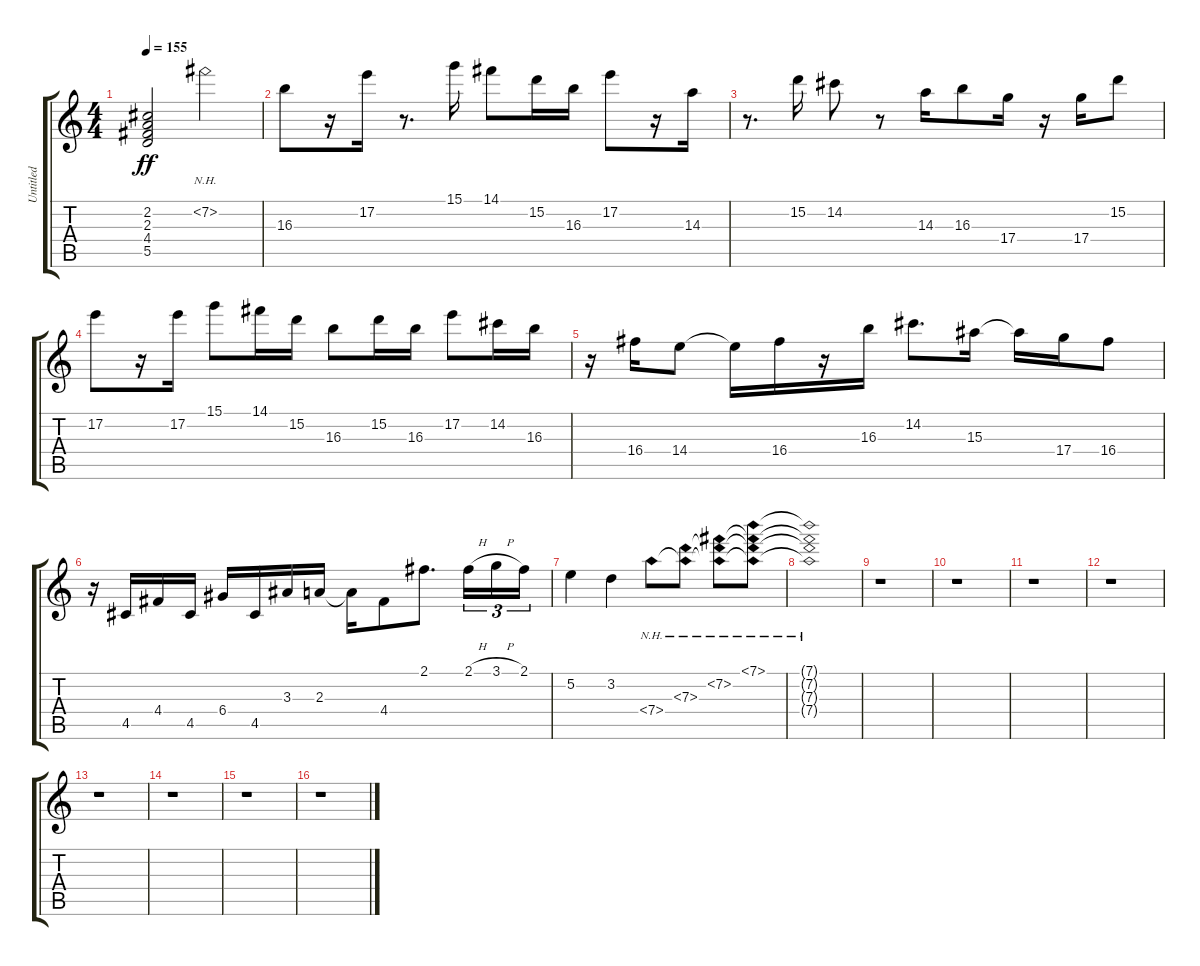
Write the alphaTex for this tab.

\track ("Untitled" "Untitled") {instrument acousticguitarnylon}
\staff {score tabs}
\tuning (E4 B3 G3 D3 A2 E2) {hide}
\ts (4 4)
\tempo 155
\clef g2
\ks c
(2.2 2.3 4.4 5.5).2{dy ff} 7.2{nh}.2 |
16.3.8 r.16 17.2.16 r.8{d} 15.1.16 14.1.8 15.2.16 16.3.16 17.2.8 r.16 14.3.16 |
r.8{d} 15.2.16 14.2.8 r.8 14.3.16 16.3.8 17.4.16 r.16 17.4.16 15.2.8 |
17.2.8 r.16 17.2.16 15.1.8 14.1.16 15.2.16 16.3.8 15.2.16 16.3.16 17.2.8 14.2.16 16.3.16 |
r.16 16.4.16 14.4.8 14.4{t}.16 16.4.16 r.16 16.3.16 14.2.8{d} 15.3.16 15.3{t}.16 17.4.16 16.4.8 |
r.16 4.5.16 4.4.16 4.5.16 6.4.16 4.5.16 3.3.16 2.3.16 2.3{t}.16 4.4.8 2.1.8{d} 2.1{h}.16{tu (3 2)} 3.1{h}.16{tu (3 2)} 2.1.16{tu (3 2)} |
5.2.4 3.2.4 7.4{nh}.8 (7.3{nh} 7.4{nh t}).8 (7.2{nh} 7.3{nh t} 7.4{nh t}).8 (7.1{nh} 7.2{nh t} 7.3{nh t} 7.4{nh t}).8 |
(7.1{nh t} 7.2{nh t} 7.3{nh t} 7.4{nh t}).1 |
r.1 |
r.1 |
r.1 |
r.1 |
r.1 |
r.1 |
r.1 |
r.1
